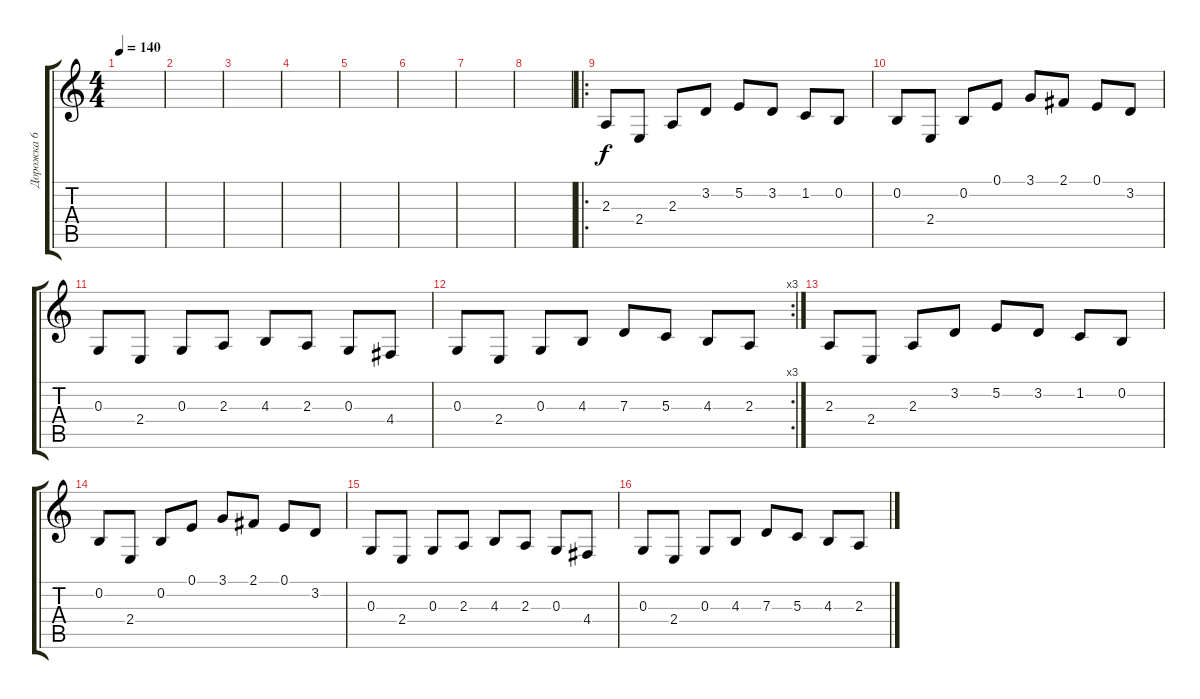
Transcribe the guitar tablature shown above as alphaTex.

\track ("Дорожка 6" "Дорожка 6") {instrument acousticgrandpiano}
\staff {score tabs}
\tuning (E4 B3 G3 D3 A2 E2) {hide}
\ts (4 4)
\tempo 140
\clef g2
\ks c
|
|
|
|
|
|
|
|
\ro
2.3.8 2.4.8 2.3.8 3.2.8 5.2.8 3.2.8 1.2.8 0.2.8 |
0.2.8 2.4.8 0.2.8 0.1.8 3.1.8 2.1.8 0.1.8 3.2.8 |
0.3.8 2.4.8 0.3.8 2.3.8 4.3.8 2.3.8 0.3.8 4.4.8 |
\rc 3
0.3.8 2.4.8 0.3.8 4.3.8 7.3.8 5.3.8 4.3.8 2.3.8 |
2.3.8 2.4.8 2.3.8 3.2.8 5.2.8 3.2.8 1.2.8 0.2.8 |
0.2.8 2.4.8 0.2.8 0.1.8 3.1.8 2.1.8 0.1.8 3.2.8 |
0.3.8 2.4.8 0.3.8 2.3.8 4.3.8 2.3.8 0.3.8 4.4.8 |
0.3.8 2.4.8 0.3.8 4.3.8 7.3.8 5.3.8 4.3.8 2.3.8
